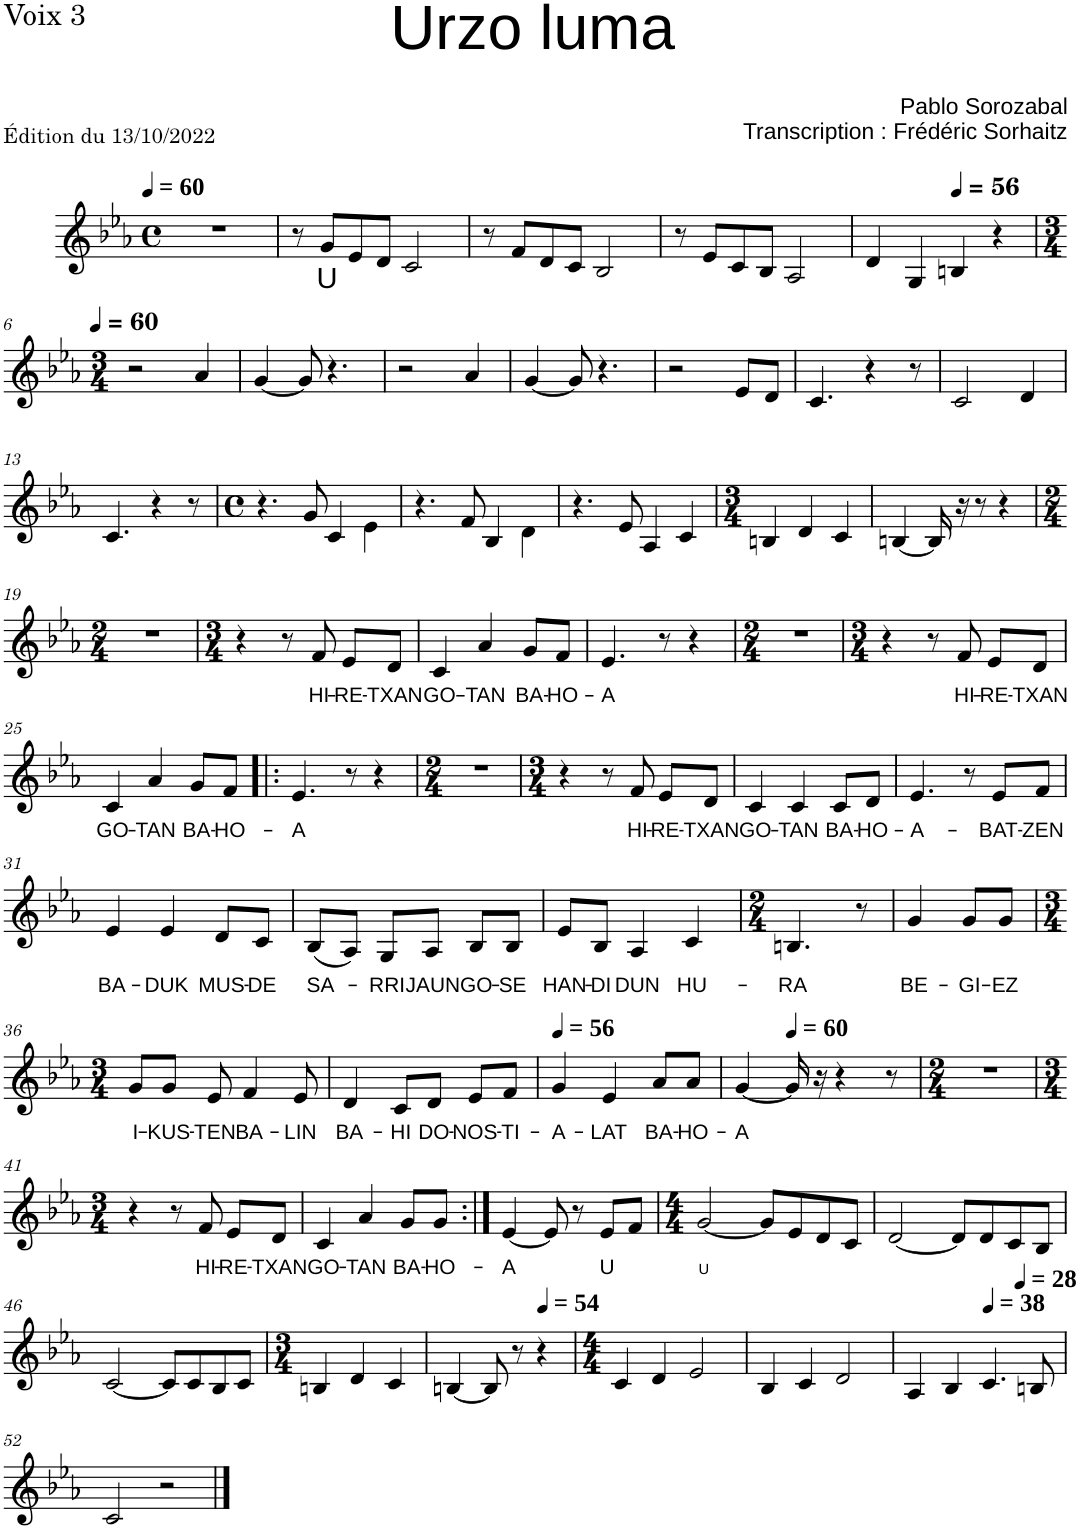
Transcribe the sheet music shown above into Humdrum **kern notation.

**kern	**text
*part1	*part1
*staff1	*staff1
*I"Voix 3	*
*I'V3	*
*clefG2	*
*k[b-e-a-]	*
*E-:	*
*M4/4	*
*met(c)	*
*MM60	*
=1	=1
1r	.
=2	=2
8r	.
!	!LO:LY:b
8g/L	U
8e-/	.
8d/J	.
2c/	.
=3	=3
8r	.
8f/L	.
8d/	.
8c/J	.
2B-/	.
=4	=4
8r	.
8e-/L	.
8c/	.
8B-/J	.
2A-/	.
=5	=5
4d/	.
4G/	.
*MM56	*
4Bn/	.
4r	.
!!LO:LB:g=z
=6	=6
*M3/4	*
*MM60	*
2r	.
4a-/	.
=7	=7
[4g/	.
8g/]	.
4.r	.
=8	=8
2r	.
4a-/	.
=9	=9
[4g/	.
8g/]	.
4.r	.
=10	=10
2r	.
8e-/L	.
8d/J	.
=11	=11
4.c/	.
4r	.
8r	.
=12	=12
2c/	.
4d/	.
!!LO:LB:g=z
=13	=13
4.c/	.
4r	.
8r	.
=14	=14
*M4/4	*
*met(c)	*
4.r	.
8g/	.
4c/	.
4e-\	.
=15	=15
4.r	.
8f/	.
4B-/	.
4d\	.
=16	=16
4.r	.
8e-/	.
4A-/	.
4c/	.
=17	=17
*M3/4	*
4Bn/	.
4d/	.
4c/	.
=18	=18
[4Bn/	.
16B/]	.
16r	.
8r	.
4r	.
!!LO:LB:g=z
=19	=19
*M2/4	*
2r	.
=20	=20
*M3/4	*
4r	.
8r	.
!	!LO:LY:b
8f/	HI-
!	!LO:LY:b
8e-/L	-RE-
!	!LO:LY:b
8d/J	-TXAN
=21	=21
!	!LO:LY:b
4c/	-GO-
!	!LO:LY:b
4a-/	-TAN
!	!LO:LY:b
8g/L	BA-
!	!LO:LY:b
8f/J	-HO-
=22	=22
!	!LO:LY:b
4.e-/	-A
8r	.
4r	.
=23	=23
*M2/4	*
2r	.
=24	=24
*M3/4	*
4r	.
8r	.
!	!LO:LY:b
8f/	HI-
!	!LO:LY:b
8e-/L	-RE-
!	!LO:LY:b
8d/J	-TXAN
!!LO:LB:g=z
=25	=25
!	!LO:LY:b
4c/	GO-
!	!LO:LY:b
4a-/	-TAN
!	!LO:LY:b
8g/L	BA-
!	!LO:LY:b
8f/J	-HO-
=26!|:	=26!|:
!	!LO:LY:b
4.e-/	-A
8r	.
4r	.
=27	=27
*M2/4	*
2r	.
=28	=28
*M3/4	*
4r	.
8r	.
!	!LO:LY:b
8f/	HI-
!	!LO:LY:b
8e-/L	-RE-
!	!LO:LY:b
8d/J	-TXAN
=29	=29
!	!LO:LY:b
4c/	GO-
!	!LO:LY:b
4c/	-TAN
!	!LO:LY:b
8c/L	BA-
!	!LO:LY:b
8d/J	-HO-
=30	=30
!	!LO:LY:b
4.e-/	-A-
8r	.
!	!LO:LY:b
8e-/L	-BAT-
!	!LO:LY:b
8f/J	-ZEN
!!LO:LB:g=z
=31	=31
!	!LO:LY:b
4e-/	-BA-
!	!LO:LY:b
4e-/	DUK
!	!LO:LY:b
8d/L	MUS-
!	!LO:LY:b
8c/J	-DE
=32	=32
!	!LO:LY:b
(8B-/L	-SA-
8A-/J)	.
!	!LO:LY:b
8G/L	RRI
!	!LO:LY:b
8A-/J	JAUN
!	!LO:LY:b
8B-/L	GO-
!	!LO:LY:b
8B-/J	-SE
=33	=33
!	!LO:LY:b
8e-/L	HAN-
!	!LO:LY:b
8B-/J	-DI
!	!LO:LY:b
4A-/	DUN
!	!LO:LY:b
4c/	HU-
=34	=34
*M2/4	*
!	!LO:LY:b
4.Bn/	-RA
8r	.
=35	=35
!	!LO:LY:b
4g/	BE-
!	!LO:LY:b
8g/L	-GI-
!	!LO:LY:b
8g/J	-EZ
!!LO:LB:g=z
=36	=36
*M3/4	*
!	!LO:LY:b
8g/L	I-
!	!LO:LY:b
8g/J	-KUS-
!	!LO:LY:b
8e-/	-TEN
!	!LO:LY:b
4f/	BA-
!	!LO:LY:b
8e-/	-LIN
=37	=37
!	!LO:LY:b
4d/	BA-
!	!LO:LY:b
8c/L	HI
!	!LO:LY:b
8d/J	DO-
!	!LO:LY:b
8e-/L	-NOS-
!	!LO:LY:b
8f/J	-TI-
=38	=38
*MM56	*
!	!LO:LY:b
4g/	-A-
!	!LO:LY:b
4e-/	-LAT
!	!LO:LY:b
8a-/L	BA-
!	!LO:LY:b
8a-/J	-HO-
=39	=39
!	!LO:LY:b
[4g/	-A
*MM60	*
16g/]	.
16r	.
4r	.
8r	.
=40	=40
*M2/4	*
2r	.
!!LO:LB:g=z
=41	=41
*M3/4	*
4r	.
8r	.
!	!LO:LY:b
8f/	HI-
!	!LO:LY:b
8e-/L	-RE-
!	!LO:LY:b
8d/J	-TXAN
=42	=42
!	!LO:LY:b
4c/	GO-
!	!LO:LY:b
4a-/	-TAN
!	!LO:LY:b
8g/L	BA-
!	!LO:LY:b
8g/J	-HO-
=43:|!	=43:|!
!	!LO:LY:b
[4e-/	-A
8e-/]	.
8r	.
!	!LO:LY:b
8e-/L	U
8f/J	.
=44	=44
*M4/4	*
!	!LO:LY:b
[2g/	U
8g/L]	.
8e-/	.
8d/	.
8c/J	.
=45	=45
[2d/	.
8d/L]	.
8d/	.
8c/	.
8B-/J	.
!!LO:LB:g=z
=46	=46
[2c/	.
8c/L]	.
8c/	.
8B-/	.
8c/J	.
=47	=47
*M3/4	*
4Bn/	.
4d/	.
4c/	.
=48	=48
[4Bn/	.
8B/]	.
8r	.
*MM54	*
4r	.
=49	=49
*M4/4	*
4c/	.
4d/	.
2e-/	.
=50	=50
4B-/	.
4c/	.
2d/	.
=51	=51
*^	*
4A-/	2.ryy	.
4B-/	.	.
*MM38	*	*
4.c/	.	.
*MM28	*	*
.	4ryy	.
8Bn/	.	.
*v	*v	*
!!LO:LB:g=z
=52	=52
2c/	.
2r	.
==	==
*-	*-
